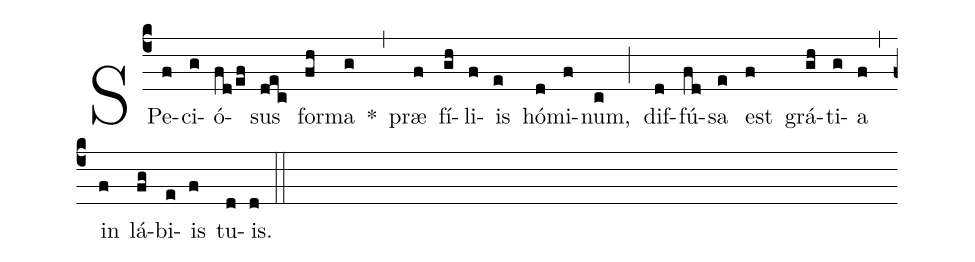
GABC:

%%
(c4)
SPe(f)ci(g)ó(fd/ef)sus(dec) for(fh)ma(g) *(,)
præ(f) fí(gh)li(f)is(e) hó(d)mi(f)num,(c) (;)
dif(d)fú(fd)sa(e) est(f) grá(gh)ti(g)a(f) (,)
in(f) lá(fg)bi(e)is(f) tu(d)is.(d) (::)
